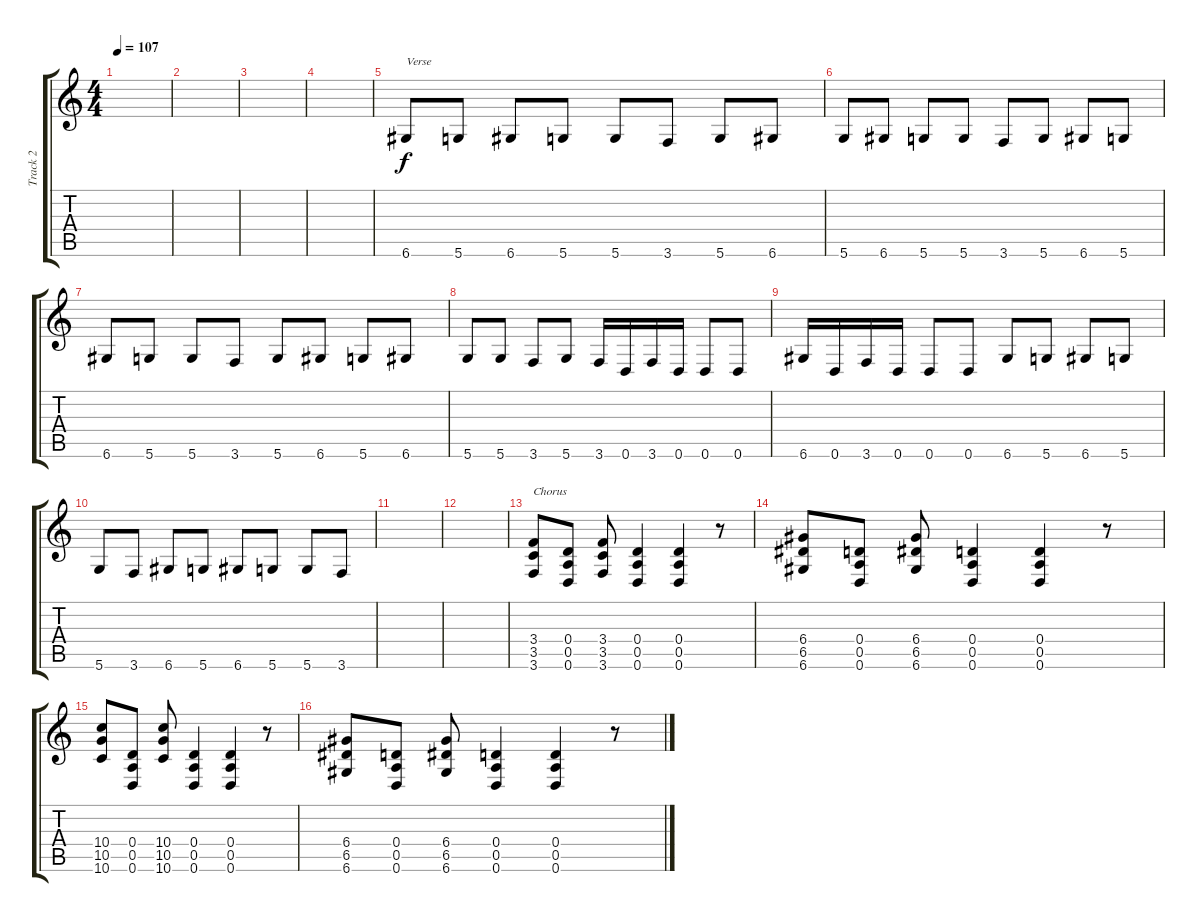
\track ("Track 2" "Track 2") {instrument overdrivenguitar}
\staff {score tabs}
\tuning (E4 B3 G3 D3 A2 D2) {hide}
\ts (4 4)
\tempo 107
\clef g2
\ks c
|
|
|
|
6.6.8{txt "Verse"} 5.6.8 6.6.8 5.6.8 5.6.8 3.6.8 5.6.8 6.6.8 |
5.6.8 6.6.8 5.6.8 5.6.8 3.6.8 5.6.8 6.6.8 5.6.8 |
6.6.8 5.6.8 5.6.8 3.6.8 5.6.8 6.6.8 5.6.8 6.6.8 |
5.6.8 5.6.8 3.6.8 5.6.8 3.6.16 0.6.16 3.6.16 0.6.16 0.6.8 0.6.8 |
6.6.16 0.6.16 3.6.16 0.6.16 0.6.8 0.6.8 6.6.8 5.6.8 6.6.8 5.6.8 |
5.6.8 3.6.8 6.6.8 5.6.8 6.6.8 5.6.8 5.6.8 3.6.8 |
|
|
(3.4 3.5 3.6).8{txt "Chorus"} (0.4 0.5 0.6).8 (3.4 3.5 3.6).8 (0.4 0.5 0.6).4 (0.4 0.5 0.6).4 r.8 |
(6.4 6.5 6.6).8 (0.4 0.5 0.6).8 (6.4 6.5 6.6).8 (0.4 0.5 0.6).4 (0.4 0.5 0.6).4 r.8 |
(10.4 10.5 10.6).8 (0.4 0.5 0.6).8 (10.4 10.5 10.6).8 (0.4 0.5 0.6).4 (0.4 0.5 0.6).4 r.8 |
(6.4 6.5 6.6).8 (0.4 0.5 0.6).8 (6.4 6.5 6.6).8 (0.4 0.5 0.6).4 (0.4 0.5 0.6).4 r.8
